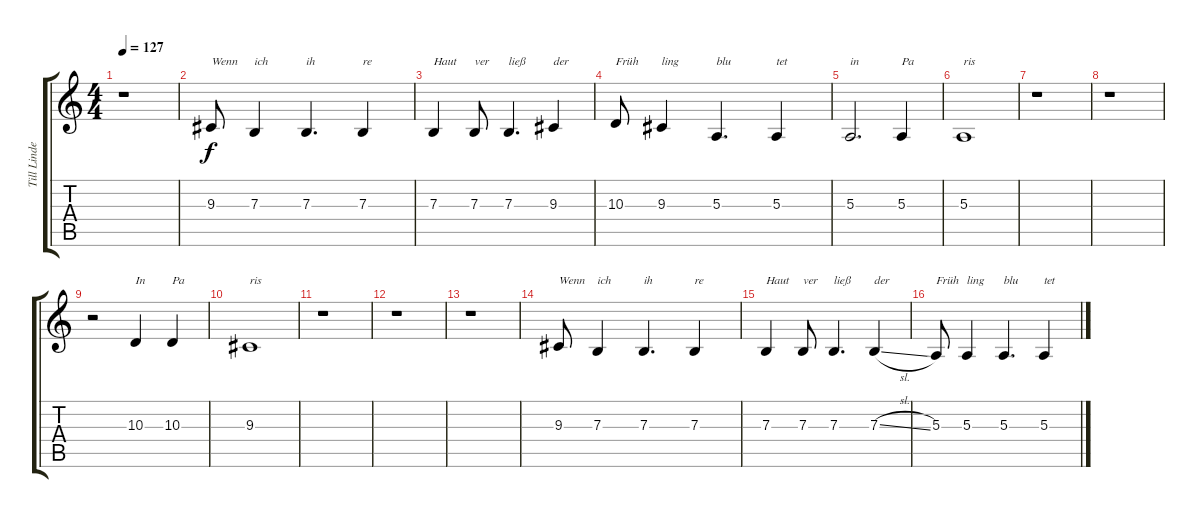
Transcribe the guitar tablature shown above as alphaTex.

\track ("Till Lindemann - Voice" "Till Linde") {instrument cello}
\staff {score tabs}
\tuning (Db4 Ab3 E3 B2 Gb2 Db2) {hide}
\ts (4 4)
\tempo 127
\clef g2
\ks c
r.1{dy f} |
9.3.8{txt "Wenn"} 7.3.4{txt "ich"} 7.3.4{d txt "ih"} 7.3.4{txt "re"} |
7.3.4{txt "Haut"} 7.3.8{txt "ver"} 7.3.4{d txt "ließ"} 9.3.4{txt "der"} |
10.3.8{txt "Früh"} 9.3.4{txt "ling"} 5.3.4{d txt "blu"} 5.3.4{txt "tet"} |
5.3.2{d txt "in"} 5.3.4{txt "Pa"} |
5.3.1{txt "ris"} |
r.1 |
r.1 |
r.2 10.3.4{txt "In"} 10.3.4{txt "Pa"} |
9.3.1{txt "ris"} |
r.1 |
r.1 |
r.1 |
9.3.8{txt "Wenn"} 7.3.4{txt "ich"} 7.3.4{d txt "ih"} 7.3.4{txt "re"} |
7.3.4{txt "Haut"} 7.3.8{txt "ver"} 7.3.4{d txt "ließ"} 7.3{sl}.4{txt "der"} |
5.3.8{txt "Früh"} 5.3.4{txt "ling"} 5.3.4{d txt "blu"} 5.3.4{txt "tet"}
